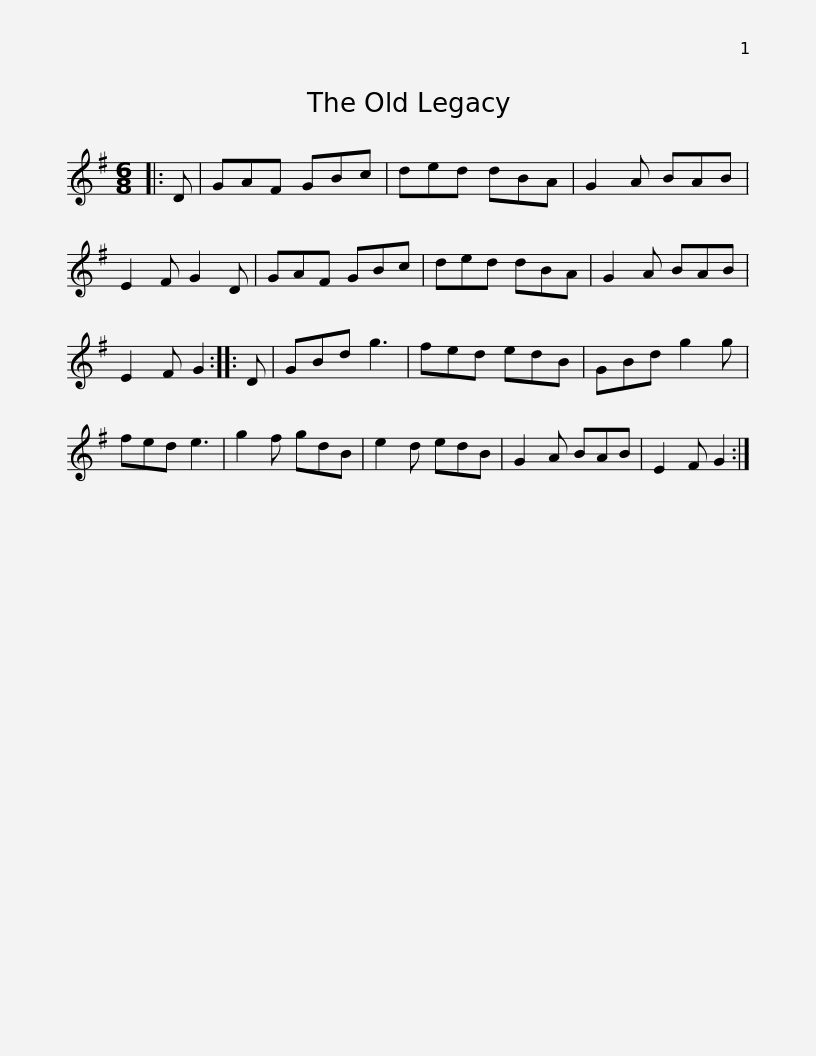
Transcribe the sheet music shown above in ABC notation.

X:1
L:1/8
M:6/8
I:linebreak $
K:G
V:1 treble
V:1
|: D | GAF GBc | ded dBA | G2 A BAB | E2 F G2 D | %5
 GAF GBc | ded dBA | G2 A BAB |$ E2 F G2 :: D | %10
 GBd g3 | fed edB | GBd g2 g | fed e3 | g2 f gdB | %15
 e2 d edB | G2 A BAB |$ E2 F G2 :| %18
